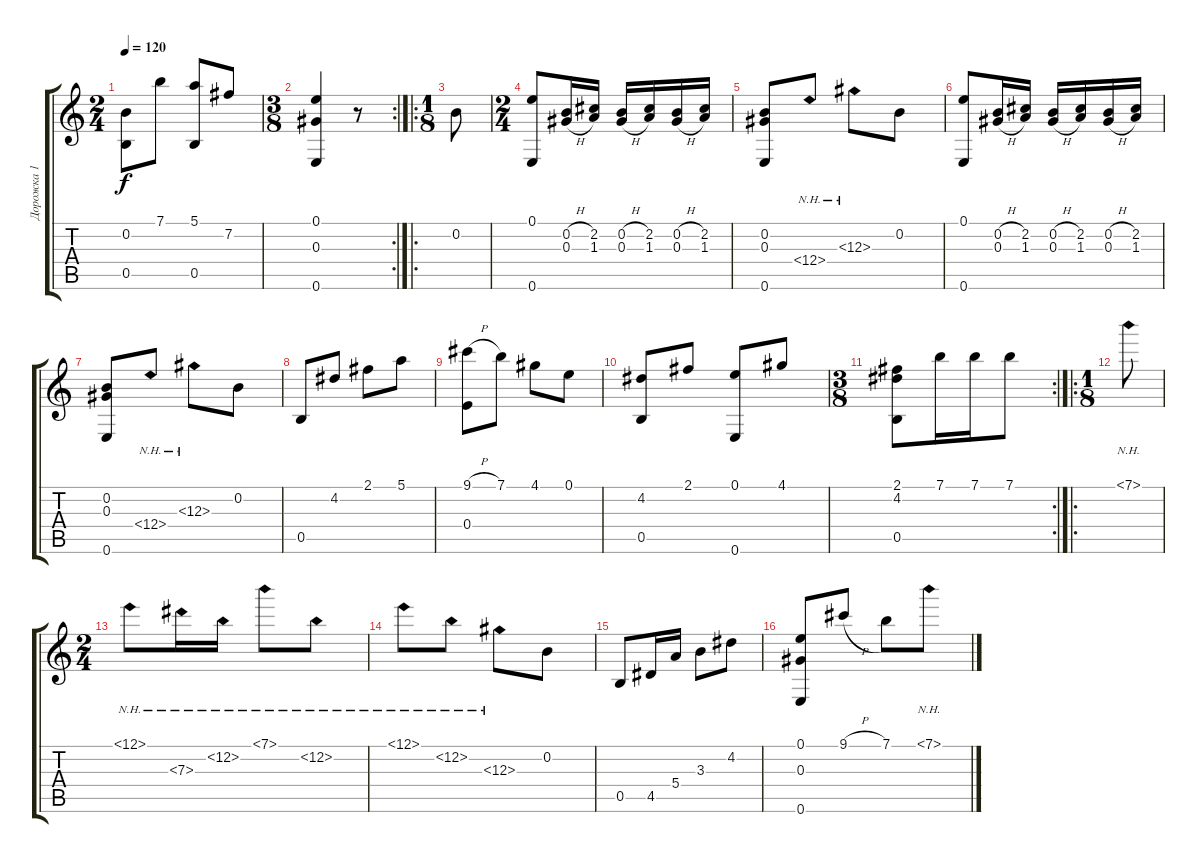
\track ("Дорожка 1" "Дорожка 1") {instrument acousticguitarnylon}
\staff {score tabs}
\tuning (E4 B3 Ab3 E3 B2 E2) {hide}
\ts (2 4)
\tempo 120
\clef g2
\ks c
(0.2 0.5).8{dy f} 7.1.8 (5.1 0.5).8 7.2.8 |
\rc 2
\ts (3 8)
(0.1 0.3 0.6).4 r.8 |
\ro
\ts (1 8)
0.2.8 |
\ts (2 4)
(0.1 0.6).8 (0.2{h} 0.3{h}).16 (2.2 1.3).16 (0.2{h} 0.3{h}).16 (2.2 1.3).16 (0.2{h} 0.3{h}).16 (2.2 1.3).16 |
(0.2 0.3 0.6).8 12.4{nh}.8 12.3{nh}.8 0.2.8 |
(0.1 0.6).8 (0.2{h} 0.3{h}).16 (2.2 1.3).16 (0.2{h} 0.3{h}).16 (2.2 1.3).16 (0.2{h} 0.3{h}).16 (2.2 1.3).16 |
(0.2 0.3 0.6).8 12.4{nh}.8 12.3{nh}.8 0.2.8 |
0.5.8 4.2.8 2.1.8 5.1.8 |
(9.1{h} 0.4).8 7.1.8 4.1.8 0.1.8 |
(4.2 0.5).8 2.1.8 (0.1 0.6).8 4.1.8 |
\rc 2
\ts (3 8)
(2.1 4.2 0.5).8 7.1.16 7.1.16 7.1.8 |
\ro
\ts (1 8)
7.1{nh}.8 |
\ts (2 4)
12.1{nh}.8 7.3{nh}.16 12.2{nh}.16 7.1{nh}.8 12.2{nh}.8 |
12.1{nh}.8 12.2{nh}.8 12.3{nh}.8 0.2.8 |
0.5.8 4.5.16 5.4.16 3.3.8 4.2.8 |
(0.1 0.3 0.6).8 9.1{h}.8 7.1.8 7.1{nh}.8
